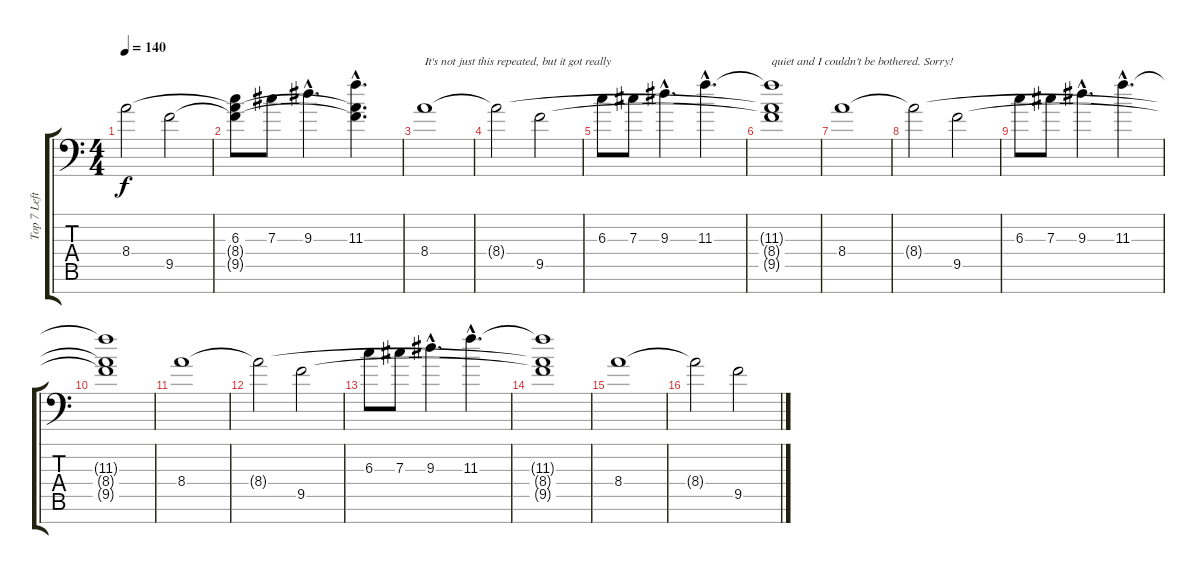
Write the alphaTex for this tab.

\track ("Top 7 Left Channel" "Top 7 Left") {instrument overdrivenguitar}
\staff {score tabs}
\tuning (Eb4 Bb3 Gb3 Db3 Ab2 Eb2 Bb1) {hide}
\ts (4 4)
\tempo 140
\clef f4
\ks c
8.4{t}.2{dy f} 9.5.2 |
(6.3 8.4{t} 9.5{t}).8 7.3.8 9.3{hac}.4{d} (11.3{hac} 8.4{hac t} 9.5{hac t}).4{d} |
8.4.1{txt "It's not just this repeated, but it got really"} |
8.4{t}.2 9.5.2 |
6.3.8 7.3.8 9.3{hac}.4{d} 11.3{hac}.4{d} |
(11.3{t} 8.4{t} 9.5{t}).1{txt "quiet and I couldn't be bothered. Sorry!"} |
8.4.1 |
8.4{t}.2 9.5.2 |
6.3.8 7.3.8 9.3{hac}.4{d} 11.3{hac}.4{d} |
(11.3{t} 8.4{t} 9.5{t}).1 |
8.4.1 |
8.4{t}.2 9.5.2 |
6.3.8 7.3.8 9.3{hac}.4{d} 11.3{hac}.4{d} |
(11.3{t} 8.4{t} 9.5{t}).1 |
8.4.1 |
8.4{t}.2 9.5.2
